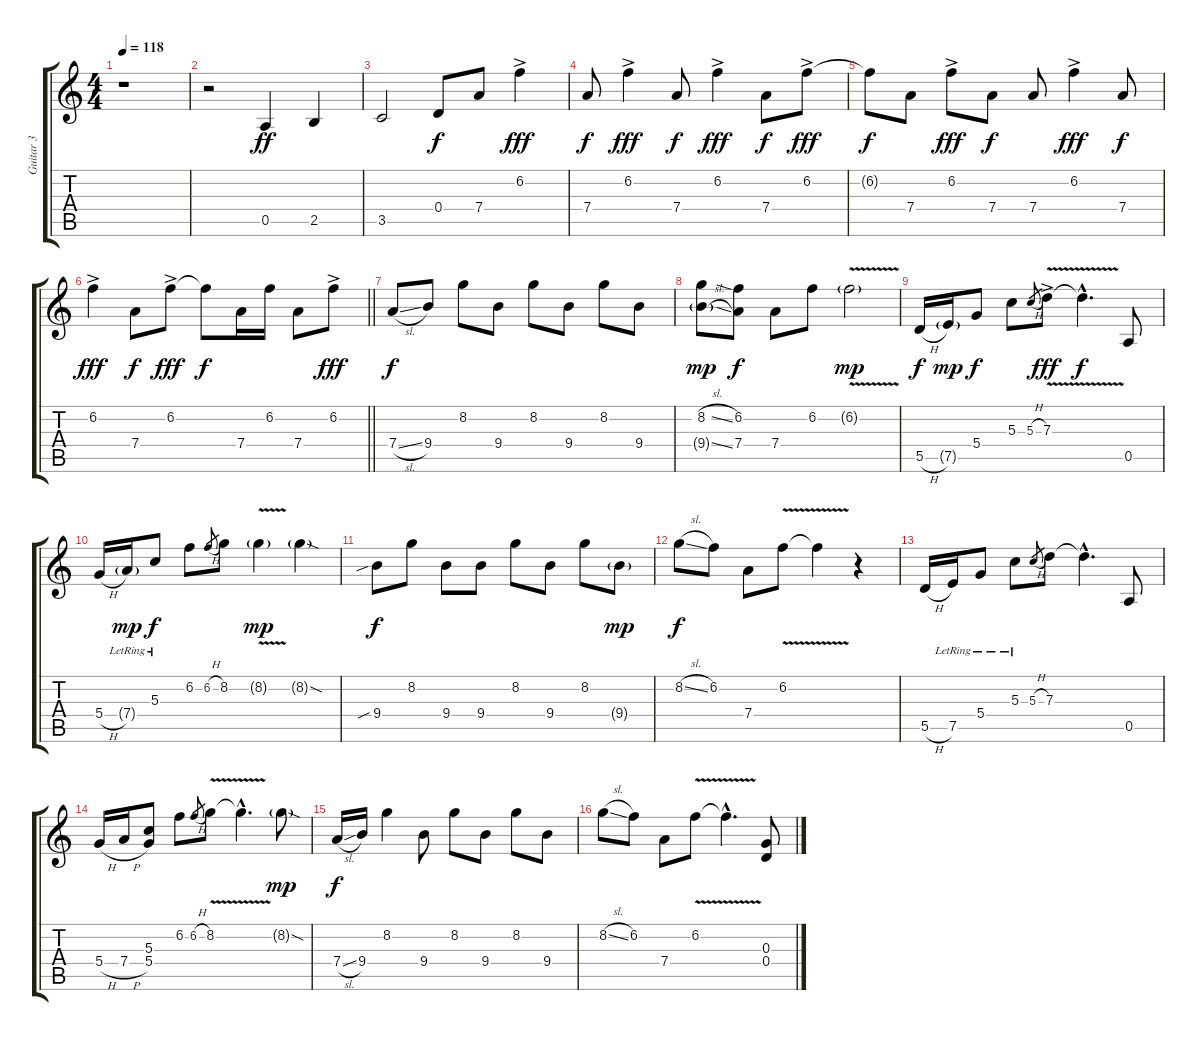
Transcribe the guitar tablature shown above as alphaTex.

\track ("Guitar 3" "Guitar 3") {instrument distortionguitar}
\staff {score tabs}
\tuning (E4 B3 G3 D3 A2 E2) {hide}
\ts (4 4)
\tempo 118
\clef g2
\ks c
r.1{dy f} |
r.2 0.5.4{dy ff} 2.5.4 |
3.5.2 0.4.8{dy f} 7.4.8 6.2{ac}.4{dy fff} |
7.4.8{dy f} 6.2{ac}.4{dy fff} 7.4.8{dy f} 6.2{ac}.4{dy fff} 7.4.8{dy f} 6.2{ac}.8{dy fff} |
6.2{t}.8{dy f} 7.4.8 6.2{ac}.8{dy fff} 7.4.8{dy f} 7.4.8 6.2{ac}.4{dy fff} 7.4.8{dy f} |
\barLineRight lightlight
6.2{ac}.4{dy fff} 7.4.8{dy f} 6.2{ac}.8{dy fff} 6.2{t}.8{dy f} 7.4.16 6.2.16 7.4.8 6.2{ac}.8{dy fff} |
7.4{sl}.8{dy f} 9.4.8 8.2.8 9.4.8 8.2.8 9.4.8 8.2.8 9.4.8 |
(8.2{sl} 9.4{sl g}).8{dy mp} (6.2 7.4).8{dy f} 7.4.8 6.2.8 6.2{v g}.2{dy mp} |
5.5{h}.16{dy f} 7.5{g}.16{dy mp} 5.4.8{dy f} 5.3.8 5.3{h}.8{gr} 7.3{v ac}.8{dy fff} 7.3{hac t}.4{d dy f} 0.5.8 |
5.4{h}.16 7.4{g lr}.16{dy mp} 5.3{lr}.8{dy f} 6.2.8 6.2{h}.8{gr} 8.2.8 8.2{v g}.4{dy mp} 8.2{sod g}.4 |
9.4{sib}.8{dy f} 8.2.8 9.4.8 9.4.8 8.2.8 9.4.8 8.2.8 9.4{g}.8{dy mp} |
8.2{sl}.8{dy f} 6.2.8 7.4.8 6.2{v}.8 6.2{t}.4 r.4 |
5.5{h}.16 7.5{lr}.16 5.4{lr}.8 5.3{lr}.8 5.3{h}.8{gr} 7.3.8 7.3{hac t}.4{d} 0.5.8 |
5.4{h}.16 7.4{h}.16 (5.3 5.4).8 6.2.8 6.2{h}.8{gr} 8.2{v}.8 8.2{hac t}.4{d} 8.2{sod g}.8{dy mp} |
7.4{sl}.16{dy f} 9.4.16 8.2.4 9.4.8 8.2.8 9.4.8 8.2.8 9.4.8 |
8.2{sl}.8 6.2.8 7.4.8 6.2{v}.8 6.2{hac t}.4{d} (0.3 0.4).8
